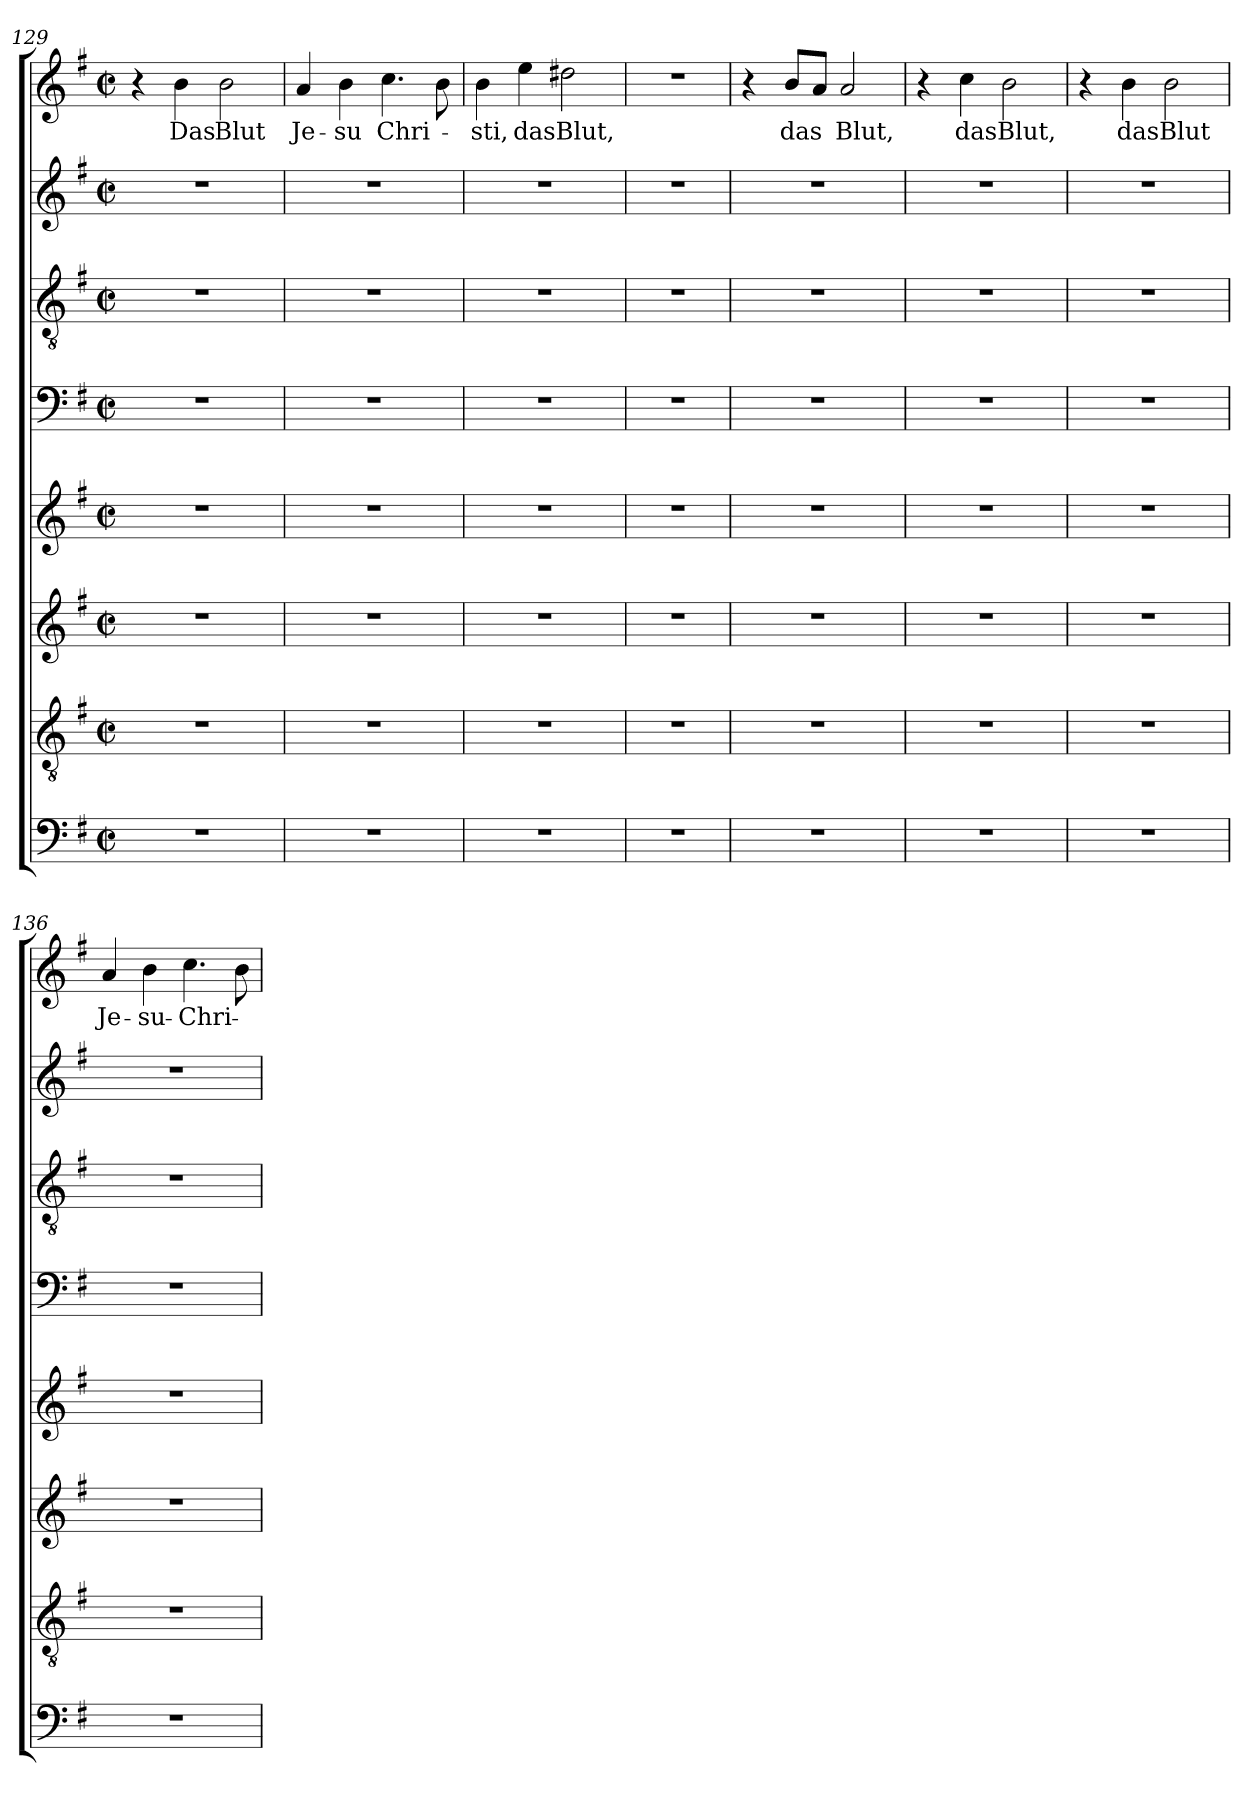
**kern	**kern	**kern	**kern	**kern	**kern	**kern	**kern	**text
*part8	*part7	*part6	*part5	*part4	*part3	*part2	*part1	*part1
*staff8	*staff7	*staff6	*staff5	*staff4	*staff3	*staff2	*staff1	*staff1
!!LO:PB:g=z
*clefF4	*clefGv2	*clefG2	*clefG2	*clefF4	*clefGv2	*clefG2	*clefG2	*
*k[f#]	*k[f#]	*k[f#]	*k[f#]	*k[f#]	*k[f#]	*k[f#]	*k[f#]	*
*G:	*G:	*G:	*G:	*G:	*G:	*G:	*G:	*
*M2/2	*M2/2	*M2/2	*M2/2	*M2/2	*M2/2	*M2/2	*M2/2	*
*met(c|)	*met(c|)	*met(c|)	*met(c|)	*met(c|)	*met(c|)	*met(c|)	*met(c|)	*
=129	=129	=129	=129	=129	=129	=129	=129	=129
1r	1r	1r	1r	1r	1r	1r	4r	.
!	!	!	!	!	!	!	!	!LO:LY:b
.	.	.	.	.	.	.	4b\	Das
!	!	!	!	!	!	!	!	!LO:LY:b
.	.	.	.	.	.	.	2b\	Blut
=130	=130	=130	=130	=130	=130	=130	=130	=130
!	!	!	!	!	!	!	!	!LO:LY:b
1r	1r	1r	1r	1r	1r	1r	4a/	Je-
!	!	!	!	!	!	!	!	!LO:LY:b
.	.	.	.	.	.	.	4b\	-su
!	!	!	!	!	!	!	!	!LO:LY:b
.	.	.	.	.	.	.	4.cc\	Chri-
.	.	.	.	.	.	.	8b\	.
=131	=131	=131	=131	=131	=131	=131	=131	=131
!	!	!	!	!	!	!	!	!LO:LY:b
1r	1r	1r	1r	1r	1r	1r	4b\	-sti,
!	!	!	!	!	!	!	!	!LO:LY:b
.	.	.	.	.	.	.	4ee\	das
!	!	!	!	!	!	!	!	!LO:LY:b
.	.	.	.	.	.	.	2dd#X\	Blut,
=132	=132	=132	=132	=132	=132	=132	=132	=132
1r	1r	1r	1r	1r	1r	1r	1r	.
=133	=133	=133	=133	=133	=133	=133	=133	=133
1r	1r	1r	1r	1r	1r	1r	4r	.
!	!	!	!	!	!	!	!	!LO:LY:b
.	.	.	.	.	.	.	8b/L	das
.	.	.	.	.	.	.	8a/J	.
!	!	!	!	!	!	!	!	!LO:LY:b
.	.	.	.	.	.	.	2a/	Blut,
=134	=134	=134	=134	=134	=134	=134	=134	=134
1r	1r	1r	1r	1r	1r	1r	4r	.
!	!	!	!	!	!	!	!	!LO:LY:b
.	.	.	.	.	.	.	4cc\	das
!	!	!	!	!	!	!	!	!LO:LY:b
.	.	.	.	.	.	.	2b\	Blut,
=135	=135	=135	=135	=135	=135	=135	=135	=135
1r	1r	1r	1r	1r	1r	1r	4r	.
!	!	!	!	!	!	!	!	!LO:LY:b
.	.	.	.	.	.	.	4b\	das
!	!	!	!	!	!	!	!	!LO:LY:b
.	.	.	.	.	.	.	2b\	Blut
!!LO:LB:g=z
=136	=136	=136	=136	=136	=136	=136	=136	=136
!	!	!	!	!	!	!	!	!LO:LY:b
1r	1r	1r	1r	1r	1r	1r	4a/	Je-
!	!	!	!	!	!	!	!	!LO:LY:b
.	.	.	.	.	.	.	4b\	-su-
!	!	!	!	!	!	!	!	!LO:LY:b
.	.	.	.	.	.	.	4.cc\	-Chri-
.	.	.	.	.	.	.	8b\	.
=	=	=	=	=	=	=	=	=
*-	*-	*-	*-	*-	*-	*-	*-	*-
